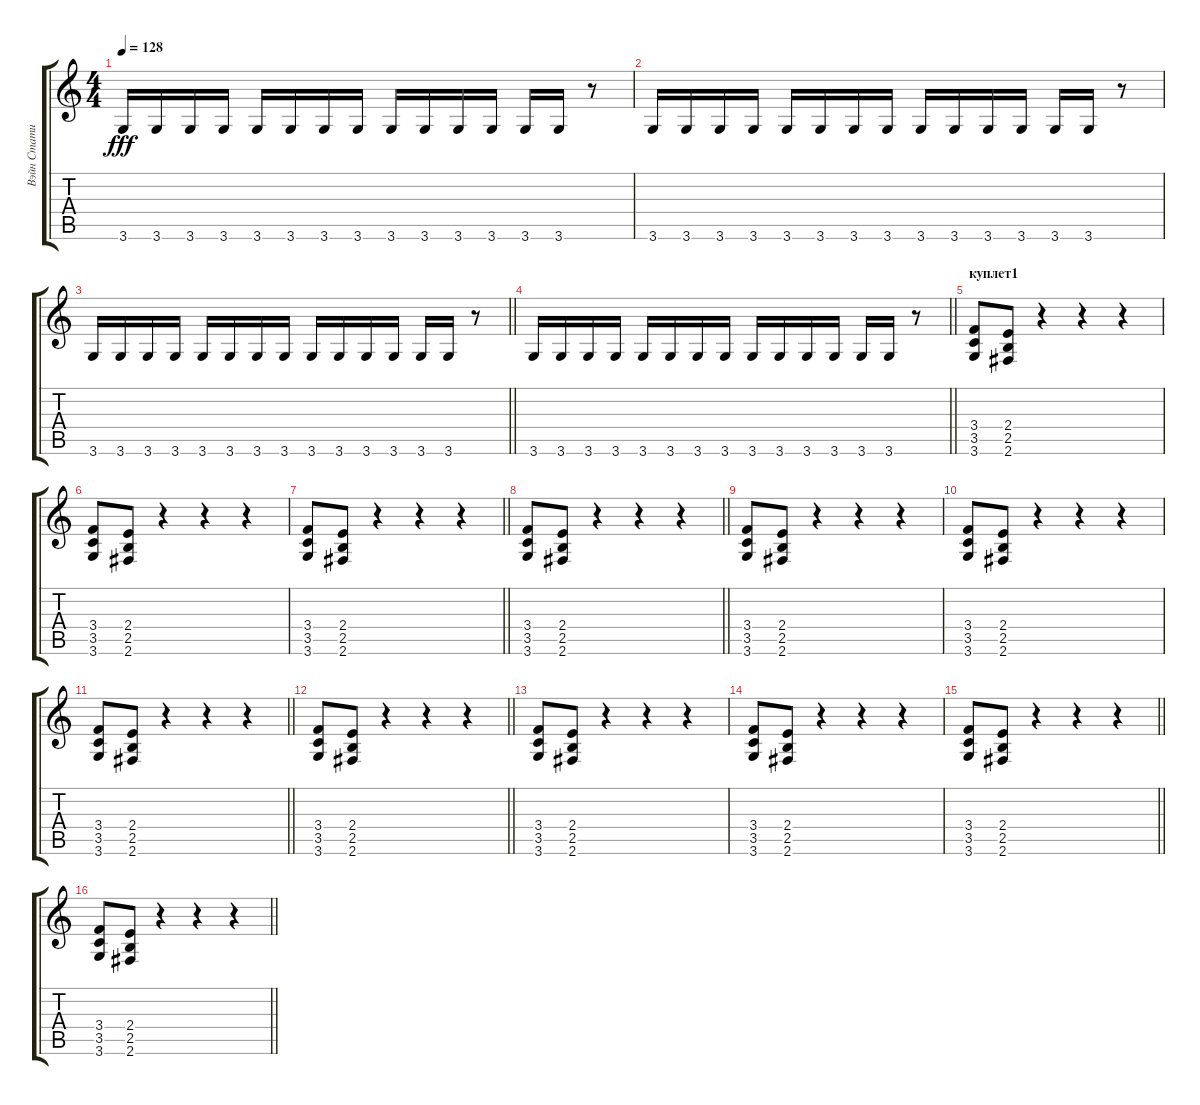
\track ("Вэйн Статик" "Вэйн Стати") {instrument overdrivenguitar}
\staff {score tabs}
\tuning (E4 B3 G3 D3 A2 E2) {hide}
\ts (4 4)
\tempo 128
\clef g2
\ks c
3.6.16{dy fff} 3.6.16 3.6.16 3.6.16 3.6.16 3.6.16 3.6.16 3.6.16 3.6.16 3.6.16 3.6.16 3.6.16 3.6.16 3.6.16 r.8 |
3.6.16 3.6.16 3.6.16 3.6.16 3.6.16 3.6.16 3.6.16 3.6.16 3.6.16 3.6.16 3.6.16 3.6.16 3.6.16 3.6.16 r.8 |
\barLineRight lightlight
3.6.16 3.6.16 3.6.16 3.6.16 3.6.16 3.6.16 3.6.16 3.6.16 3.6.16 3.6.16 3.6.16 3.6.16 3.6.16 3.6.16 r.8 |
\barLineRight lightlight
3.6.16 3.6.16 3.6.16 3.6.16 3.6.16 3.6.16 3.6.16 3.6.16 3.6.16 3.6.16 3.6.16 3.6.16 3.6.16 3.6.16 r.8 |
\section ("" "куплет1")
(3.4 3.5 3.6).8 (2.4 2.5 2.6).8 r.4 r.4 r.4 |
(3.4 3.5 3.6).8 (2.4 2.5 2.6).8 r.4 r.4 r.4 |
\barLineRight lightlight
(3.4 3.5 3.6).8 (2.4 2.5 2.6).8 r.4 r.4 r.4 |
\barLineRight lightlight
(3.4 3.5 3.6).8 (2.4 2.5 2.6).8 r.4 r.4 r.4 |
(3.4 3.5 3.6).8 (2.4 2.5 2.6).8 r.4 r.4 r.4 |
(3.4 3.5 3.6).8 (2.4 2.5 2.6).8 r.4 r.4 r.4 |
\barLineRight lightlight
(3.4 3.5 3.6).8 (2.4 2.5 2.6).8 r.4 r.4 r.4 |
\barLineRight lightlight
(3.4 3.5 3.6).8 (2.4 2.5 2.6).8 r.4 r.4 r.4 |
(3.4 3.5 3.6).8 (2.4 2.5 2.6).8 r.4 r.4 r.4 |
(3.4 3.5 3.6).8 (2.4 2.5 2.6).8 r.4 r.4 r.4 |
\barLineRight lightlight
(3.4 3.5 3.6).8 (2.4 2.5 2.6).8 r.4 r.4 r.4 |
\barLineRight lightlight
(3.4 3.5 3.6).8 (2.4 2.5 2.6).8 r.4 r.4 r.4
